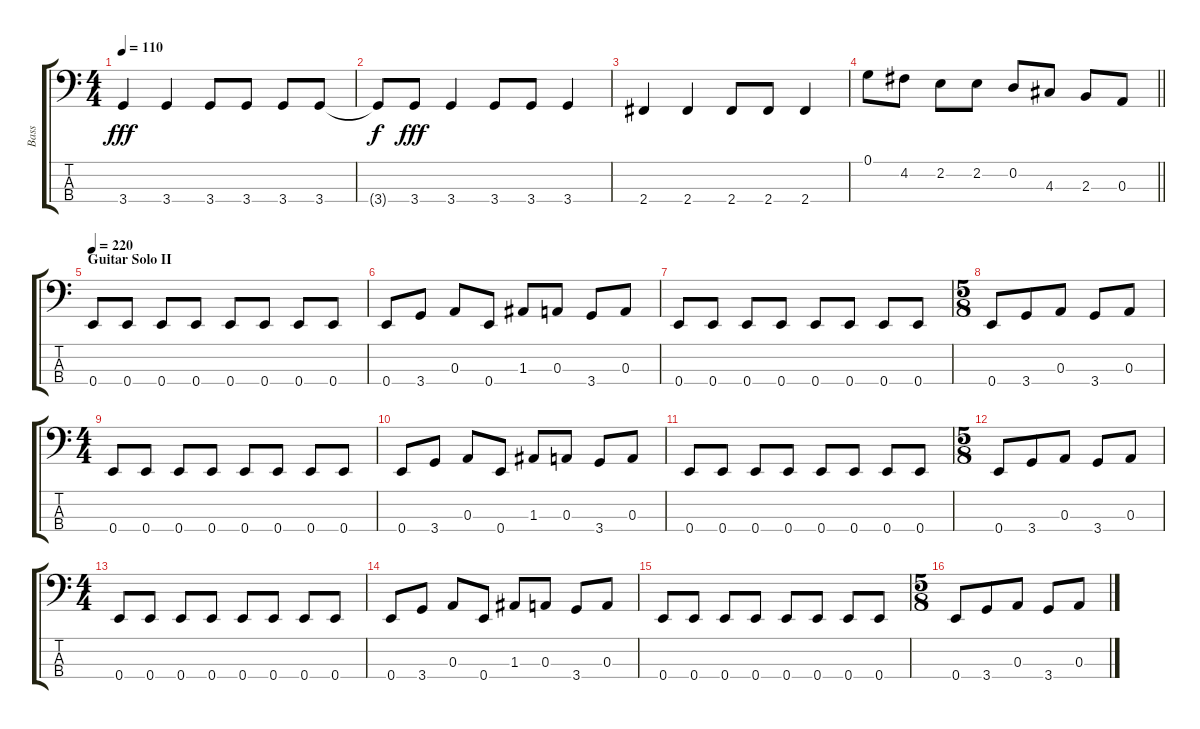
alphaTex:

\track ("Bass" "Bass") {instrument electricbassfinger}
\staff {score tabs}
\tuning (G2 D2 A1 E1) {hide}
\ts (4 4)
\tempo 110
\clef f4
\ks c
3.4.4{dy fff} 3.4.4 3.4.8 3.4.8 3.4.8 3.4.8 |
3.4{t}.8{dy f} 3.4.8{dy fff} 3.4.4 3.4.8 3.4.8 3.4.4 |
2.4.4 2.4.4 2.4.8 2.4.8 2.4.4 |
\barLineRight lightlight
0.1.8 4.2.8 2.2.8 2.2.8 0.2.8 4.3.8 2.3.8 0.3.8 |
\section ("" "Guitar Solo II")
\tempo 220
0.4.8 0.4.8 0.4.8 0.4.8 0.4.8 0.4.8 0.4.8 0.4.8 |
0.4.8 3.4.8 0.3.8 0.4.8 1.3.8 0.3.8 3.4.8 0.3.8 |
0.4.8 0.4.8 0.4.8 0.4.8 0.4.8 0.4.8 0.4.8 0.4.8 |
\ts (5 8)
0.4.8 3.4.8 0.3.8 3.4.8 0.3.8 |
\ts (4 4)
0.4.8 0.4.8 0.4.8 0.4.8 0.4.8 0.4.8 0.4.8 0.4.8 |
0.4.8 3.4.8 0.3.8 0.4.8 1.3.8 0.3.8 3.4.8 0.3.8 |
0.4.8 0.4.8 0.4.8 0.4.8 0.4.8 0.4.8 0.4.8 0.4.8 |
\ts (5 8)
0.4.8 3.4.8 0.3.8 3.4.8 0.3.8 |
\ts (4 4)
0.4.8 0.4.8 0.4.8 0.4.8 0.4.8 0.4.8 0.4.8 0.4.8 |
0.4.8 3.4.8 0.3.8 0.4.8 1.3.8 0.3.8 3.4.8 0.3.8 |
0.4.8 0.4.8 0.4.8 0.4.8 0.4.8 0.4.8 0.4.8 0.4.8 |
\ts (5 8)
0.4.8 3.4.8 0.3.8 3.4.8 0.3.8
